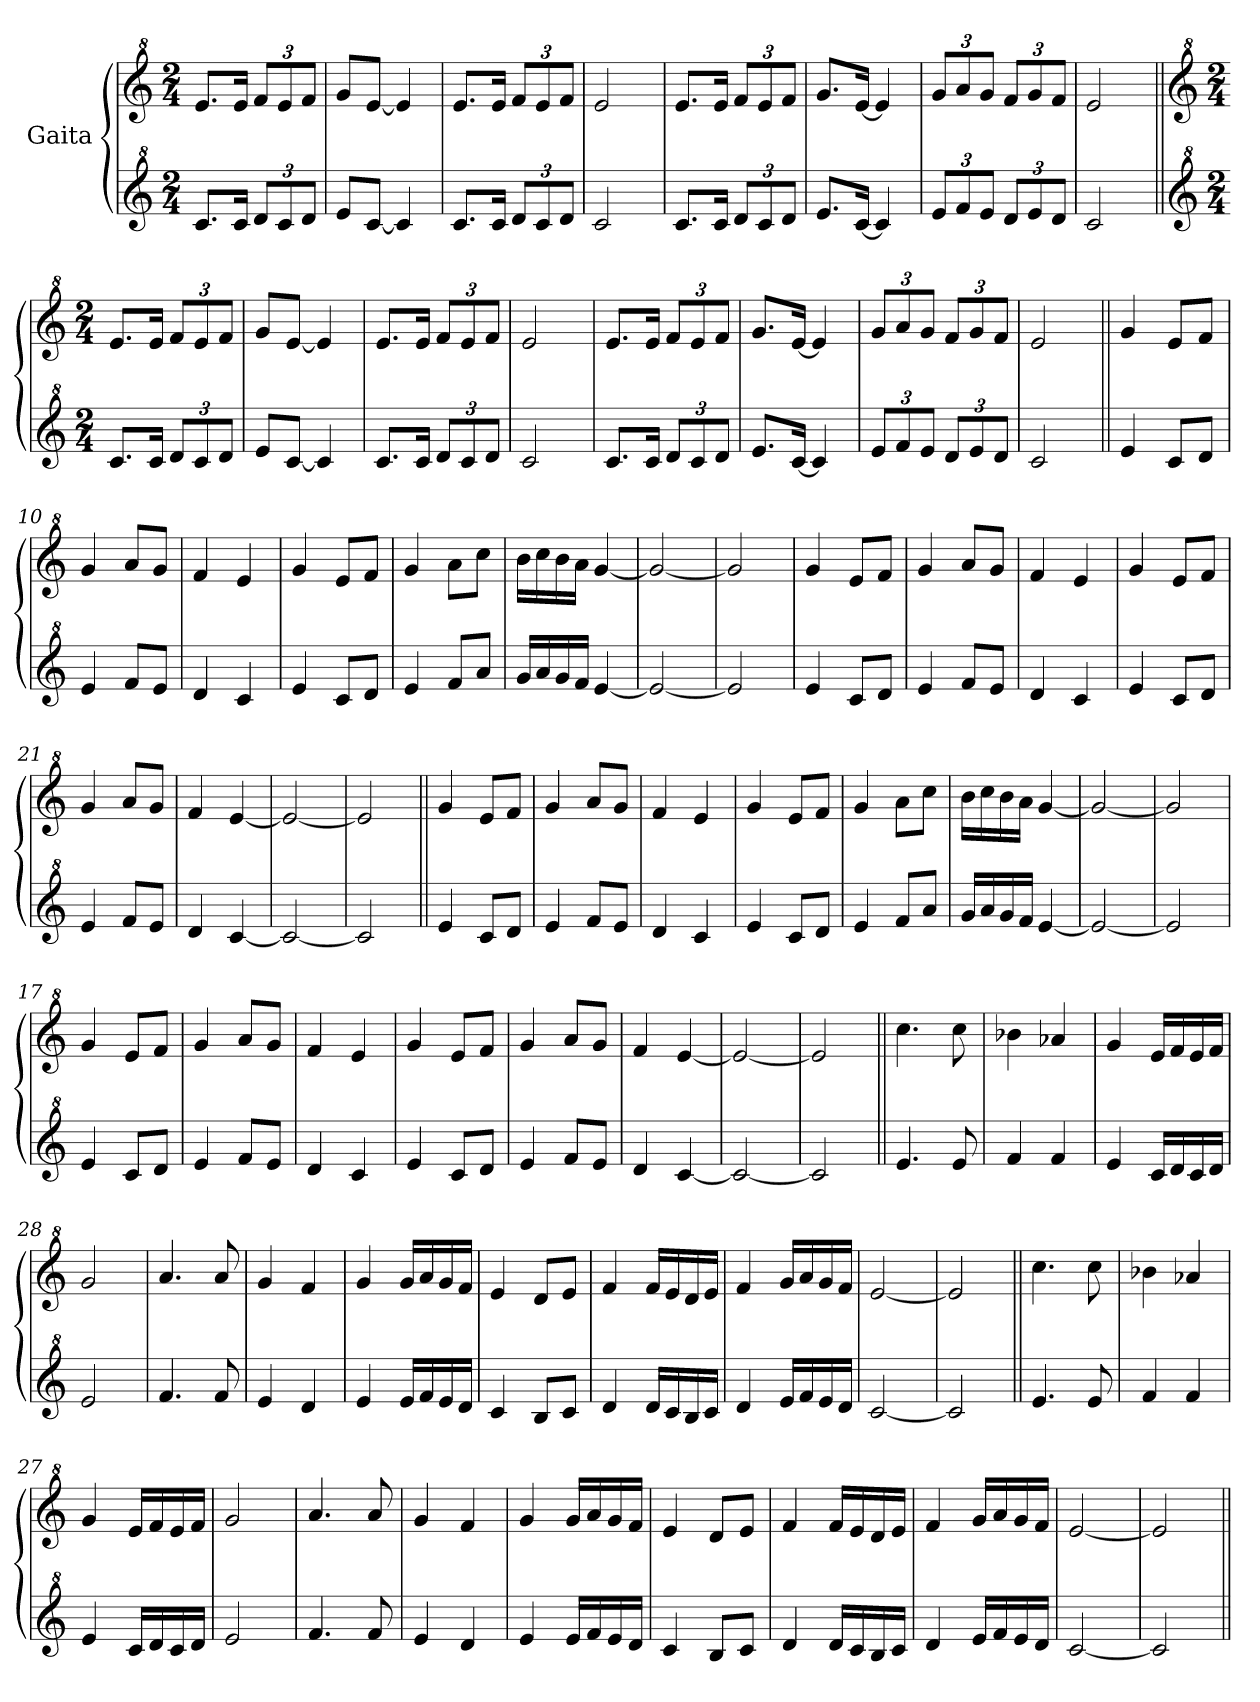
**kern	**kern
*part2	*part1
*staff2	*staff1
*I"Gaita	*I"Gaita
*clefG^2	*clefG^2
*k[]	*k[]
*M2/4	*M2/4
*MM150	*MM150
=1	=1
8.cc/L	8.ee/L
16cc/Jk	16ee/Jk
*Xbrackettup	*Xbrackettup
12dd/L	12ff/L
12cc/	12ee/
12dd/J	12ff/J
=2	=2
8ee/L	8gg/L
[8cc/J	[8ee/J
4cc/]	4ee/]
=3	=3
8.cc/L	8.ee/L
16cc/Jk	16ee/Jk
12dd/L	12ff/L
12cc/	12ee/
12dd/J	12ff/J
=4	=4
2cc/	2ee/
=5	=5
8.cc/L	8.ee/L
16cc/Jk	16ee/Jk
12dd/L	12ff/L
12cc/	12ee/
12dd/J	12ff/J
=6	=6
8.ee/L	8.gg/L
[16cc/Jk	[16ee/Jk
4cc/]	4ee/]
=7	=7
12ee/L	12gg/L
12ff/	12aa/
12ee/J	12gg/J
12dd/L	12ff/L
12ee/	12gg/
12dd/J	12ff/J
=8	=8
2cc/	2ee/
=1a||	=1a||
*clefG^2	*clefG^2
*k[]	*k[]
*M2/4	*M2/4
*	*MM150
8.cc/L	8.ee/L
16cc/Jk	16ee/Jk
12dd/L	12ff/L
12cc/	12ee/
12dd/J	12ff/J
=2a	=2a
8ee/L	8gg/L
[8cc/J	[8ee/J
4cc/]	4ee/]
=3a	=3a
8.cc/L	8.ee/L
16cc/Jk	16ee/Jk
12dd/L	12ff/L
12cc/	12ee/
12dd/J	12ff/J
=4a	=4a
2cc/	2ee/
=5a	=5a
8.cc/L	8.ee/L
16cc/Jk	16ee/Jk
12dd/L	12ff/L
12cc/	12ee/
12dd/J	12ff/J
=6a	=6a
8.ee/L	8.gg/L
[16cc/Jk	[16ee/Jk
4cc/]	4ee/]
=7a	=7a
12ee/L	12gg/L
12ff/	12aa/
12ee/J	12gg/J
12dd/L	12ff/L
12ee/	12gg/
12dd/J	12ff/J
=8a	=8a
2cc/	2ee/
=9||	=9||
4ee/	4gg/
8cc/L	8ee/L
8dd/J	8ff/J
=10	=10
4ee/	4gg/
8ff/L	8aa/L
8ee/J	8gg/J
=11	=11
4dd/	4ff/
4cc/	4ee/
=12	=12
4ee/	4gg/
8cc/L	8ee/L
8dd/J	8ff/J
=13	=13
4ee/	4gg/
8ff/L	8aa\L
8aa/J	8ccc\J
=14	=14
16gg/LL	16bb\LL
16aa/	16ccc\
16gg/	16bb\
16ff/JJ	16aa\JJ
[4ee/	[4gg/
=15	=15
2ee/_	2gg/_
=16	=16
2ee/]	2gg/]
=17	=17
4ee/	4gg/
8cc/L	8ee/L
8dd/J	8ff/J
=18	=18
4ee/	4gg/
8ff/L	8aa/L
8ee/J	8gg/J
=19	=19
4dd/	4ff/
4cc/	4ee/
=20	=20
4ee/	4gg/
8cc/L	8ee/L
8dd/J	8ff/J
=21	=21
4ee/	4gg/
8ff/L	8aa/L
8ee/J	8gg/J
=22	=22
4dd/	4ff/
[4cc/	[4ee/
=23	=23
2cc/_	2ee/_
=24	=24
2cc/]	2ee/]
=9a||	=9a||
4ee/	4gg/
8cc/L	8ee/L
8dd/J	8ff/J
=10a	=10a
4ee/	4gg/
8ff/L	8aa/L
8ee/J	8gg/J
=11a	=11a
4dd/	4ff/
4cc/	4ee/
=12a	=12a
4ee/	4gg/
8cc/L	8ee/L
8dd/J	8ff/J
=13a	=13a
4ee/	4gg/
8ff/L	8aa\L
8aa/J	8ccc\J
=14a	=14a
16gg/LL	16bb\LL
16aa/	16ccc\
16gg/	16bb\
16ff/JJ	16aa\JJ
[4ee/	[4gg/
=15a	=15a
2ee/_	2gg/_
=16a	=16a
2ee/]	2gg/]
=17a	=17a
4ee/	4gg/
8cc/L	8ee/L
8dd/J	8ff/J
=18a	=18a
4ee/	4gg/
8ff/L	8aa/L
8ee/J	8gg/J
=19a	=19a
4dd/	4ff/
4cc/	4ee/
=20a	=20a
4ee/	4gg/
8cc/L	8ee/L
8dd/J	8ff/J
=21a	=21a
4ee/	4gg/
8ff/L	8aa/L
8ee/J	8gg/J
=22a	=22a
4dd/	4ff/
[4cc/	[4ee/
=23a	=23a
2cc/_	2ee/_
=24a	=24a
2cc/]	2ee/]
=25||	=25||
4.ee/	4.ccc\
8ee/	8ccc\
=26	=26
4ff/	4bb-X\
4ff/	4aa-X/
=27	=27
4ee/	4gg/
16cc/LL	16ee/LL
16dd/	16ff/
16cc/	16ee/
16dd/JJ	16ff/JJ
=28	=28
2ee/	2gg/
=29	=29
4.ff/	4.aa/
8ff/	8aa/
=30	=30
4ee/	4gg/
4dd/	4ff/
=31	=31
4ee/	4gg/
16ee/LL	16gg/LL
16ff/	16aa/
16ee/	16gg/
16dd/JJ	16ff/JJ
=32	=32
4cc/	4ee/
8b/L	8dd/L
8cc/J	8ee/J
=33	=33
4dd/	4ff/
16dd/LL	16ff/LL
16cc/	16ee/
16b/	16dd/
16cc/JJ	16ee/JJ
=34	=34
4dd/	4ff/
16ee/LL	16gg/LL
16ff/	16aa/
16ee/	16gg/
16dd/JJ	16ff/JJ
=35	=35
[2cc/	[2ee/
=36	=36
2cc/]	2ee/]
=25a||	=25a||
4.ee/	4.ccc\
8ee/	8ccc\
=26a	=26a
4ff/	4bb-X\
4ff/	4aa-X/
=27a	=27a
4ee/	4gg/
16cc/LL	16ee/LL
16dd/	16ff/
16cc/	16ee/
16dd/JJ	16ff/JJ
=28a	=28a
2ee/	2gg/
=29a	=29a
4.ff/	4.aa/
8ff/	8aa/
=30a	=30a
4ee/	4gg/
4dd/	4ff/
=31a	=31a
4ee/	4gg/
16ee/LL	16gg/LL
16ff/	16aa/
16ee/	16gg/
16dd/JJ	16ff/JJ
=32a	=32a
4cc/	4ee/
8b/L	8dd/L
8cc/J	8ee/J
=33a	=33a
4dd/	4ff/
16dd/LL	16ff/LL
16cc/	16ee/
16b/	16dd/
16cc/JJ	16ee/JJ
=34a	=34a
4dd/	4ff/
16ee/LL	16gg/LL
16ff/	16aa/
16ee/	16gg/
16dd/JJ	16ff/JJ
=35a	=35a
[2cc/	[2ee/
=36a	=36a
2cc/]	2ee/]
=||	=||
*-	*-
